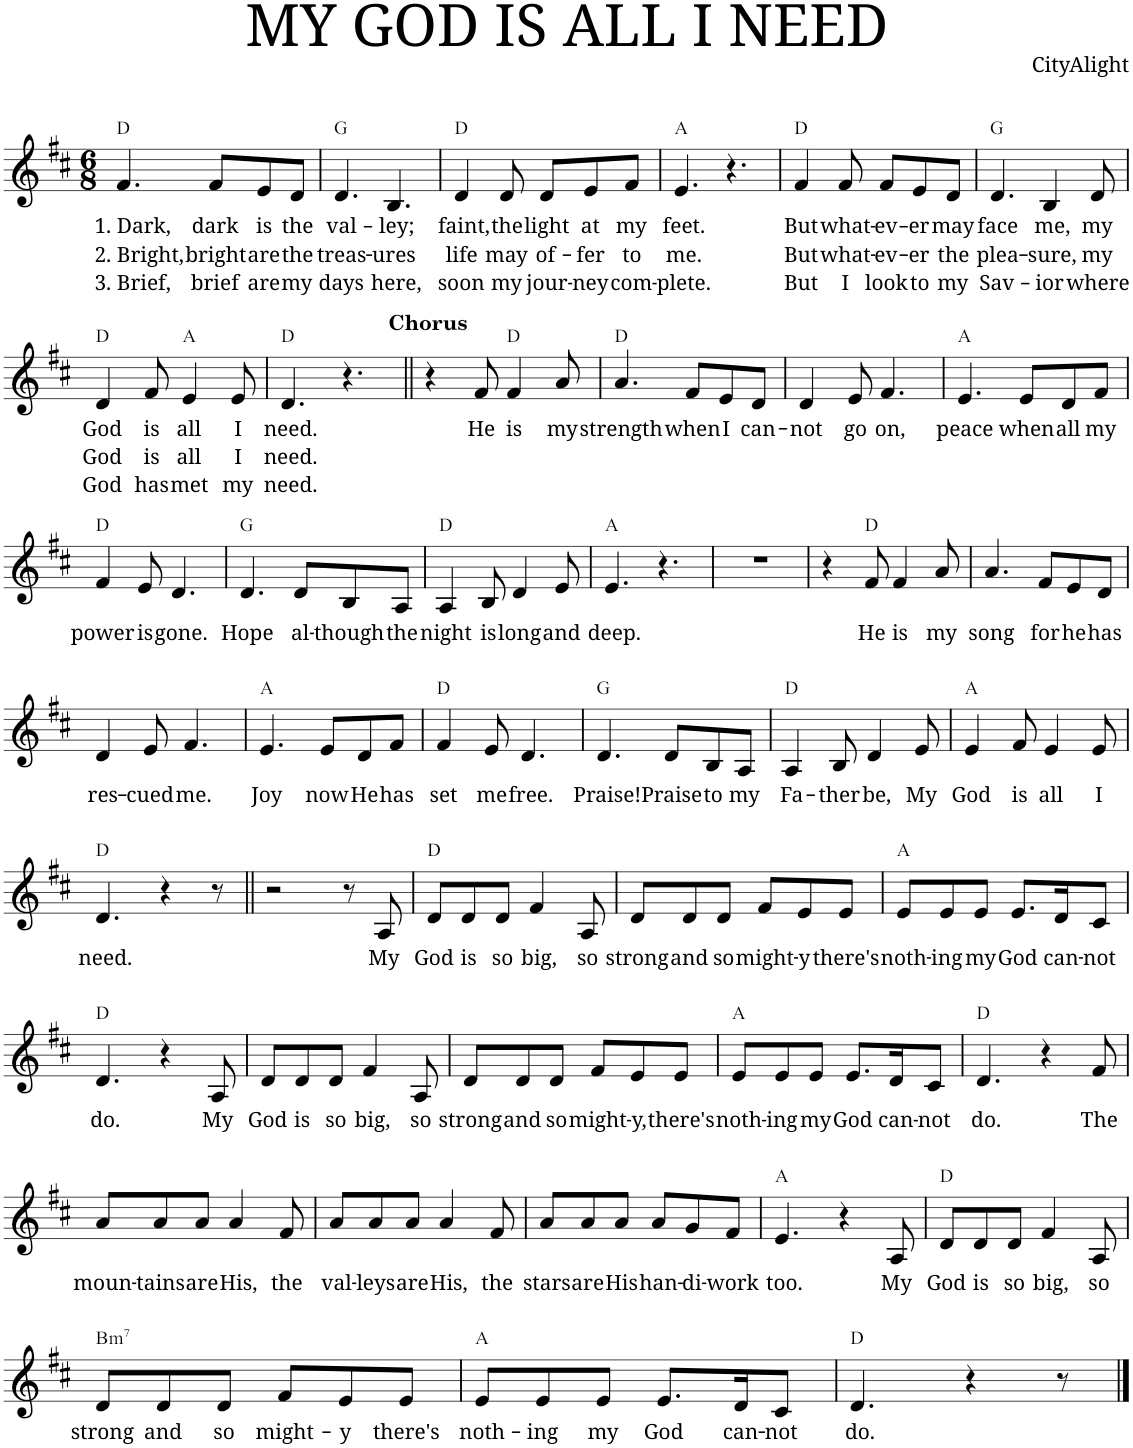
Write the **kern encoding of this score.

**kern	**text	**text	**text	**harte
*part1	*part1	*part1	*part1	*part1
*staff1	*staff1	*staff1	*staff1	*
*I"Piano	*	*	*	*
*I'Pno.	*	*	*	*
*clefG2	*	*	*	*
*k[f#c#]	*	*	*	*
*M6/8	*	*	*	*
=1	=1	=1	=1	=1
!	!LO:LY:b	!LO:LY:b	!LO:LY:b	!
4.f#/	1. Dark,	2. Bright,	3. Brief,	D:maj
!	!LO:LY:b	!LO:LY:b	!LO:LY:b	!
8f#/L	dark	bright	brief	.
!	!LO:LY:b	!LO:LY:b	!LO:LY:b	!
8e/	is	are	are	.
!	!LO:LY:b	!LO:LY:b	!LO:LY:b	!
8d/J	the	the	my	.
=2	=2	=2	=2	=2
!	!LO:LY:b	!LO:LY:b	!LO:LY:b	!
4.d/	val-	treas-	days	G:maj
!	!LO:LY:b	!LO:LY:b	!LO:LY:b	!
4.B/	-ley;	-ures	here,	.
=3	=3	=3	=3	=3
!	!LO:LY:b	!LO:LY:b	!LO:LY:b	!
4d/	faint,	life	soon	D:maj
!	!LO:LY:b	!LO:LY:b	!LO:LY:b	!
8d/	the	may	my	.
!	!LO:LY:b	!LO:LY:b	!LO:LY:b	!
8d/L	light	of-	jour-	.
!	!LO:LY:b	!LO:LY:b	!LO:LY:b	!
8e/	at	-fer	-ney	.
!	!LO:LY:b	!LO:LY:b	!LO:LY:b	!
8f#/J	my	to	com-	.
=4	=4	=4	=4	=4
!	!LO:LY:b	!LO:LY:b	!LO:LY:b	!
4.e/	feet.	me.	-plete.	A:maj
4.r	.	.	.	.
=5	=5	=5	=5	=5
!	!LO:LY:b	!LO:LY:b	!LO:LY:b	!
4f#/	But	But	But	D:maj
!	!LO:LY:b	!LO:LY:b	!LO:LY:b	!
8f#/	what-	what-	I	.
!	!LO:LY:b	!LO:LY:b	!LO:LY:b	!
8f#/L	-ev-	-ev-	look	.
!	!LO:LY:b	!LO:LY:b	!LO:LY:b	!
8e/	-er	-er	to	.
!	!LO:LY:b	!LO:LY:b	!LO:LY:b	!
8d/J	may	the	my	.
=6	=6	=6	=6	=6
!	!LO:LY:b	!LO:LY:b	!LO:LY:b	!
4.d/	face	plea-	Sav-	G:maj
!	!LO:LY:b	!LO:LY:b	!LO:LY:b	!
4B/	me,	-sure,	-ior	.
!	!LO:LY:b	!LO:LY:b	!LO:LY:b	!
8d/	my	my	where	.
!!LO:LB:g=z
=7	=7	=7	=7	=7
!	!LO:LY:b	!LO:LY:b	!LO:LY:b	!
4d/	God	God	God	D:maj
!	!LO:LY:b	!LO:LY:b	!LO:LY:b	!
8f#/	is	is	has	.
!	!LO:LY:b	!LO:LY:b	!LO:LY:b	!
4e/	all	all	met	A:maj
!	!LO:LY:b	!LO:LY:b	!LO:LY:b	!
8e/	I	I	my	.
=8	=8	=8	=8	=8
!	!LO:LY:b	!LO:LY:b	!LO:LY:b	!
4.d/	need.	need.	need.	D:maj
4.r	.	.	.	.
=9||	=9||	=9||	=9||	=9||
!LO:TX:a:B:t=Chorus	!	!	!	!
4r	.	.	.	.
!	!LO:LY:b	!	!	!
8f#/	He	.	.	.
!	!LO:LY:b	!	!	!
4f#/	is	.	.	D:maj
!	!LO:LY:b	!	!	!
8a/	my	.	.	.
=10	=10	=10	=10	=10
!	!LO:LY:b	!	!	!
4.a/	strength	.	.	D:maj
!	!LO:LY:b	!	!	!
8f#/L	when	.	.	.
!	!LO:LY:b	!	!	!
8e/	I	.	.	.
!	!LO:LY:b	!	!	!
8d/J	can-	.	.	.
=11	=11	=11	=11	=11
!	!LO:LY:b	!	!	!
4d/	-not	.	.	.
!	!LO:LY:b	!	!	!
8e/	go	.	.	.
!	!LO:LY:b	!	!	!
4.f#/	on,	.	.	.
=12	=12	=12	=12	=12
!	!LO:LY:b	!	!	!
4.e/	peace	.	.	A:maj
!	!LO:LY:b	!	!	!
8e/L	when	.	.	.
!	!LO:LY:b	!	!	!
8d/	all	.	.	.
!	!LO:LY:b	!	!	!
8f#/J	my	.	.	.
!!LO:LB:g=z
=13	=13	=13	=13	=13
!	!LO:LY:b	!	!	!
4f#/	power	.	.	D:maj
!	!LO:LY:b	!	!	!
8e/	is	.	.	.
!	!LO:LY:b	!	!	!
4.d/	gone.	.	.	.
=14	=14	=14	=14	=14
!	!LO:LY:b	!	!	!
4.d/	Hope	.	.	G:maj
!	!LO:LY:b	!	!	!
8d/L	al-	.	.	.
!	!LO:LY:b	!	!	!
8B/	-though	.	.	.
!	!LO:LY:b	!	!	!
8A/J	the	.	.	.
=15	=15	=15	=15	=15
!	!LO:LY:b	!	!	!
4A/	night	.	.	D:maj
!	!LO:LY:b	!	!	!
8B/	is	.	.	.
!	!LO:LY:b	!	!	!
4d/	long	.	.	.
!	!LO:LY:b	!	!	!
8e/	and	.	.	.
=16	=16	=16	=16	=16
!	!LO:LY:b	!	!	!
4.e/	deep.	.	.	A:maj
4.r	.	.	.	.
=17	=17	=17	=17	=17
2.r	.	.	.	.
=18	=18	=18	=18	=18
4r	.	.	.	.
!	!LO:LY:b	!	!	!
8f#/	He	.	.	D:maj
!	!LO:LY:b	!	!	!
4f#/	is	.	.	.
!	!LO:LY:b	!	!	!
8a/	my	.	.	.
=19	=19	=19	=19	=19
!	!LO:LY:b	!	!	!
4.a/	song	.	.	.
!	!LO:LY:b	!	!	!
8f#/L	for	.	.	.
!	!LO:LY:b	!	!	!
8e/	he	.	.	.
!	!LO:LY:b	!	!	!
8d/J	has	.	.	.
!!LO:LB:g=z
=20	=20	=20	=20	=20
!	!LO:LY:b	!	!	!
4d/	res-	.	.	.
!	!LO:LY:b	!	!	!
8e/	-cued	.	.	.
!	!LO:LY:b	!	!	!
4.f#/	me.	.	.	.
=21	=21	=21	=21	=21
!	!LO:LY:b	!	!	!
4.e/	Joy	.	.	A:maj
!	!LO:LY:b	!	!	!
8e/L	now	.	.	.
!	!LO:LY:b	!	!	!
8d/	He	.	.	.
!	!LO:LY:b	!	!	!
8f#/J	has	.	.	.
=22	=22	=22	=22	=22
!	!LO:LY:b	!	!	!
4f#/	set	.	.	D:maj
!	!LO:LY:b	!	!	!
8e/	me	.	.	.
!	!LO:LY:b	!	!	!
4.d/	free.	.	.	.
=23	=23	=23	=23	=23
!	!LO:LY:b	!	!	!
4.d/	Praise!	.	.	G:maj
!	!LO:LY:b	!	!	!
8d/L	Praise	.	.	.
!	!LO:LY:b	!	!	!
8B/	to	.	.	.
!	!LO:LY:b	!	!	!
8A/J	my	.	.	.
=24	=24	=24	=24	=24
!	!LO:LY:b	!	!	!
4A/	Fa-	.	.	D:maj
!	!LO:LY:b	!	!	!
8B/	-ther	.	.	.
!	!LO:LY:b	!	!	!
4d/	be,	.	.	.
!	!LO:LY:b	!	!	!
8e/	My	.	.	.
=25	=25	=25	=25	=25
!	!LO:LY:b	!	!	!
4e/	God	.	.	A:maj
!	!LO:LY:b	!	!	!
8f#/	is	.	.	.
!	!LO:LY:b	!	!	!
4e/	all	.	.	.
!	!LO:LY:b	!	!	!
8e/	I	.	.	.
!!LO:LB:g=z
=26	=26	=26	=26	=26
!	!LO:LY:b	!	!	!
4.d/	need.	.	.	D:maj
4r	.	.	.	.
8r	.	.	.	.
=27||	=27||	=27||	=27||	=27||
2r	.	.	.	.
8r	.	.	.	.
!	!LO:LY:b	!	!	!
8A/	My	.	.	.
=28	=28	=28	=28	=28
!	!LO:LY:b	!	!	!
8d/L	God	.	.	D:maj
!	!LO:LY:b	!	!	!
8d/	is	.	.	.
!	!LO:LY:b	!	!	!
8d/J	so	.	.	.
!	!LO:LY:b	!	!	!
4f#/	big,	.	.	.
!	!LO:LY:b	!	!	!
8A/	so	.	.	.
=29	=29	=29	=29	=29
!	!LO:LY:b	!	!	!
8d/L	strong	.	.	.
!	!LO:LY:b	!	!	!
8d/	and	.	.	.
!	!LO:LY:b	!	!	!
8d/J	so	.	.	.
!	!LO:LY:b	!	!	!
8f#/L	might-	.	.	.
!	!LO:LY:b	!	!	!
8e/	-y	.	.	.
!	!LO:LY:b	!	!	!
8e/J	there's	.	.	.
=30	=30	=30	=30	=30
!	!LO:LY:b	!	!	!
8e/L	noth-	.	.	A:maj
!	!LO:LY:b	!	!	!
8e/	-ing	.	.	.
!	!LO:LY:b	!	!	!
8e/J	my	.	.	.
!	!LO:LY:b	!	!	!
8.e/L	God	.	.	.
!	!LO:LY:b	!	!	!
16d/K	can-	.	.	.
!	!LO:LY:b	!	!	!
8c#/J	-not	.	.	.
!!LO:LB:g=z
=31	=31	=31	=31	=31
!	!LO:LY:b	!	!	!
4.d/	do.	.	.	D:maj
4r	.	.	.	.
!	!LO:LY:b	!	!	!
8A/	My	.	.	.
=32	=32	=32	=32	=32
!	!LO:LY:b	!	!	!
8d/L	God	.	.	.
!	!LO:LY:b	!	!	!
8d/	is	.	.	.
!	!LO:LY:b	!	!	!
8d/J	so	.	.	.
!	!LO:LY:b	!	!	!
4f#/	big,	.	.	.
!	!LO:LY:b	!	!	!
8A/	so	.	.	.
=33	=33	=33	=33	=33
!	!LO:LY:b	!	!	!
8d/L	strong	.	.	.
!	!LO:LY:b	!	!	!
8d/	and	.	.	.
!	!LO:LY:b	!	!	!
8d/J	so	.	.	.
!	!LO:LY:b	!	!	!
8f#/L	might-	.	.	.
!	!LO:LY:b	!	!	!
8e/	-y,	.	.	.
!	!LO:LY:b	!	!	!
8e/J	there's	.	.	.
=34	=34	=34	=34	=34
!	!LO:LY:b	!	!	!
8e/L	noth-	.	.	A:maj
!	!LO:LY:b	!	!	!
8e/	-ing	.	.	.
!	!LO:LY:b	!	!	!
8e/J	my	.	.	.
!	!LO:LY:b	!	!	!
8.e/L	God	.	.	.
!	!LO:LY:b	!	!	!
16d/K	can-	.	.	.
!	!LO:LY:b	!	!	!
8c#/J	-not	.	.	.
=35	=35	=35	=35	=35
!	!LO:LY:b	!	!	!
4.d/	do.	.	.	D:maj
4r	.	.	.	.
!	!LO:LY:b	!	!	!
8f#/	The	.	.	.
!!LO:LB:g=z
=36	=36	=36	=36	=36
!	!LO:LY:b	!	!	!
8a/L	moun-	.	.	.
!	!LO:LY:b	!	!	!
8a/	-tains	.	.	.
!	!LO:LY:b	!	!	!
8a/J	are	.	.	.
!	!LO:LY:b	!	!	!
4a/	His,	.	.	.
!	!LO:LY:b	!	!	!
8f#/	the	.	.	.
=37	=37	=37	=37	=37
!	!LO:LY:b	!	!	!
8a/L	val-	.	.	.
!	!LO:LY:b	!	!	!
8a/	-leys	.	.	.
!	!LO:LY:b	!	!	!
8a/J	are	.	.	.
!	!LO:LY:b	!	!	!
4a/	His,	.	.	.
!	!LO:LY:b	!	!	!
8f#/	the	.	.	.
=38	=38	=38	=38	=38
!	!LO:LY:b	!	!	!
8a/L	stars	.	.	.
!	!LO:LY:b	!	!	!
8a/	are	.	.	.
!	!LO:LY:b	!	!	!
8a/J	His	.	.	.
!	!LO:LY:b	!	!	!
8a/L	han-	.	.	.
!	!LO:LY:b	!	!	!
8g/	-di-	.	.	.
!	!LO:LY:b	!	!	!
8f#/J	-work	.	.	.
=39	=39	=39	=39	=39
!	!LO:LY:b	!	!	!
4.e/	too.	.	.	A:maj
4r	.	.	.	.
!	!LO:LY:b	!	!	!
8A/	My	.	.	.
=40	=40	=40	=40	=40
!	!LO:LY:b	!	!	!
8d/L	God	.	.	D:maj
!	!LO:LY:b	!	!	!
8d/	is	.	.	.
!	!LO:LY:b	!	!	!
8d/J	so	.	.	.
!	!LO:LY:b	!	!	!
4f#/	big,	.	.	.
!	!LO:LY:b	!	!	!
8A/	so	.	.	.
!!LO:LB:g=z
=41	=41	=41	=41	=41
!	!LO:LY:b	!	!	!LO:H:kt=m7
8d/L	strong	.	.	B:min7
!	!LO:LY:b	!	!	!
8d/	and	.	.	.
!	!LO:LY:b	!	!	!
8d/J	so	.	.	.
!	!LO:LY:b	!	!	!
8f#/L	might-	.	.	.
!	!LO:LY:b	!	!	!
8e/	-y	.	.	.
!	!LO:LY:b	!	!	!
8e/J	there's	.	.	.
=42	=42	=42	=42	=42
!	!LO:LY:b	!	!	!
8e/L	noth-	.	.	A:maj
!	!LO:LY:b	!	!	!
8e/	-ing	.	.	.
!	!LO:LY:b	!	!	!
8e/J	my	.	.	.
!	!LO:LY:b	!	!	!
8.e/L	God	.	.	.
!	!LO:LY:b	!	!	!
16d/K	can-	.	.	.
!	!LO:LY:b	!	!	!
8c#/J	-not	.	.	.
=43	=43	=43	=43	=43
!	!LO:LY:b	!	!	!
4.d/	do.	.	.	D:maj
4r	.	.	.	.
8r	.	.	.	.
==	==	==	==	==
*-	*-	*-	*-	*-
